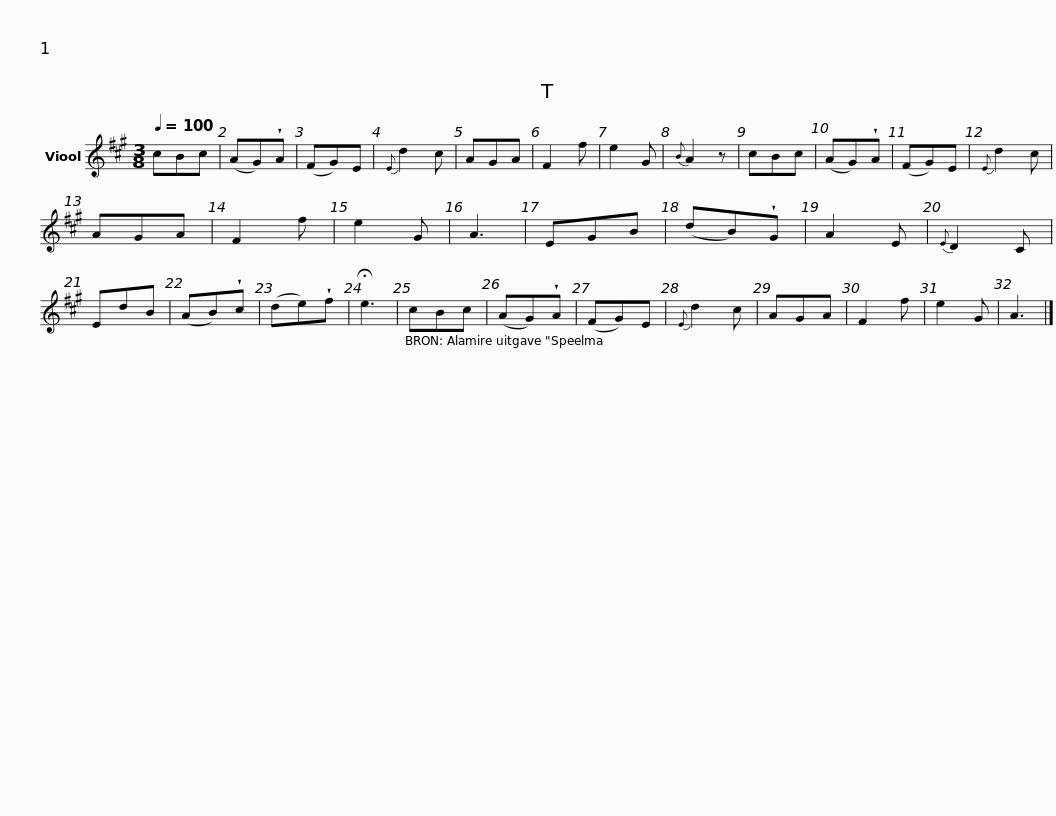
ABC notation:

X:1
L:1/8
Q:1/4=100
M:3/8
I:linebreak $
K:A
V:1 treble
V:1
 cBc | (AG)!wedge!A | (FG)E |{E} d2 c | AGA | %5
 F2 f | e2 G |{B} A2 z |$ cBc | (AG)!wedge!A | %10
 (FG)E |{E} d2 c | AGA | F2 f | e2 G | %15
 A3 |$ EGB | (dB)!wedge!G | A2 E |{E} D2 C | %20
 EdB | (AB)!wedge!c | (de)!wedge!f | !fermata!e3 |$ cBc | %25
 (AG)!wedge!A | (FG)E |{E} d2 c | AGA | F2 f | %30
 e2 G | A3 |] %32
